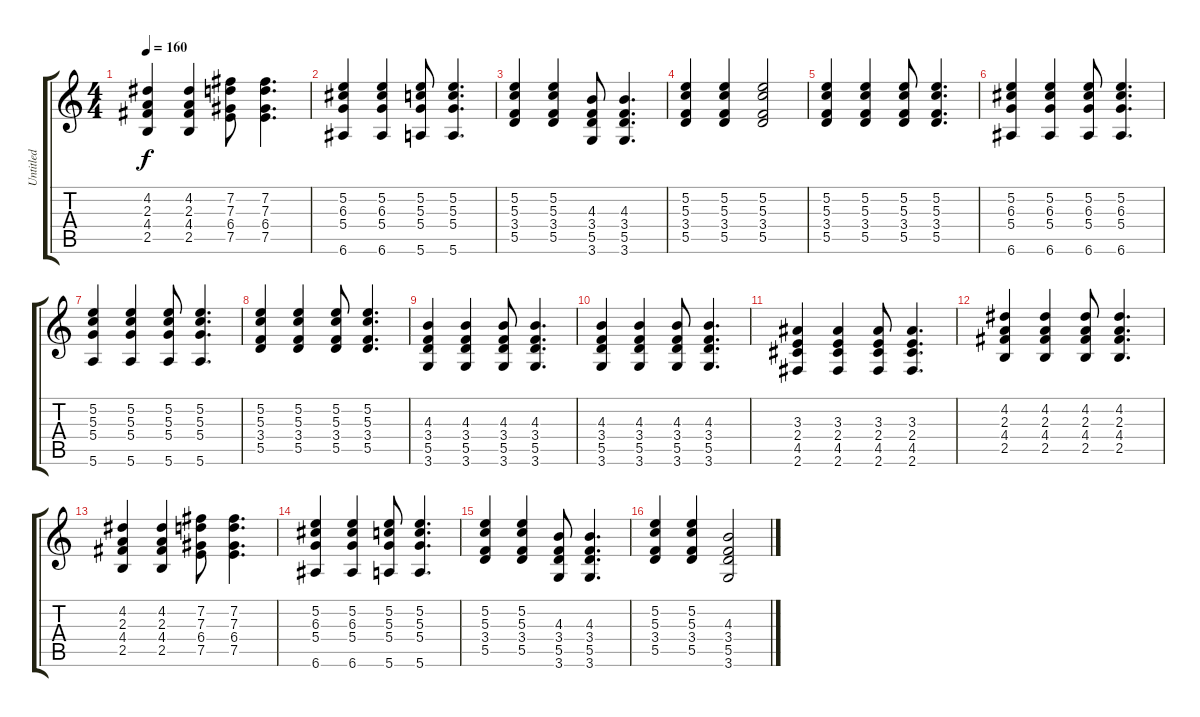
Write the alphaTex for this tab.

\track ("Untitled" "Untitled") {instrument acousticguitarnylon}
\staff {score tabs}
\tuning (E4 B3 G3 D3 A2 E2) {hide}
\ts (4 4)
\tempo 160
\clef g2
\ks c
(4.2 2.3 4.4 2.5).4{dy f} (4.2 2.3 4.4 2.5).4 (7.2 7.3 6.4 7.5).8 (7.2 7.3 6.4 7.5).4{d} |
(5.2 6.3 5.4 6.6).4 (5.2 6.3 5.4 6.6).4 (5.2 5.3 5.4 5.6).8 (5.2 5.3 5.4 5.6).4{d} |
(5.2 5.3 3.4 5.5).4 (5.2 5.3 3.4 5.5).4 (4.3 3.4 5.5 3.6).8 (4.3 3.4 5.5 3.6).4{d} |
(5.2 5.3 3.4 5.5).4 (5.2 5.3 3.4 5.5).4 (5.2 5.3 3.4 5.5).2 |
(5.2 5.3 3.4 5.5).4 (5.2 5.3 3.4 5.5).4 (5.2 5.3 3.4 5.5).8 (5.2 5.3 3.4 5.5).4{d} |
(5.2 6.3 5.4 6.6).4 (5.2 6.3 5.4 6.6).4 (5.2 6.3 5.4 6.6).8 (5.2 6.3 5.4 6.6).4{d} |
(5.2 5.3 5.4 5.6).4 (5.2 5.3 5.4 5.6).4 (5.2 5.3 5.4 5.6).8 (5.2 5.3 5.4 5.6).4{d} |
(5.2 5.3 3.4 5.5).4 (5.2 5.3 3.4 5.5).4 (5.2 5.3 3.4 5.5).8 (5.2 5.3 3.4 5.5).4{d} |
(4.3 3.4 5.5 3.6).4 (4.3 3.4 5.5 3.6).4 (4.3 3.4 5.5 3.6).8 (4.3 3.4 5.5 3.6).4{d} |
(4.3 3.4 5.5 3.6).4 (4.3 3.4 5.5 3.6).4 (4.3 3.4 5.5 3.6).8 (4.3 3.4 5.5 3.6).4{d} |
(3.3 2.4 4.5 2.6).4 (3.3 2.4 4.5 2.6).4 (3.3 2.4 4.5 2.6).8 (3.3 2.4 4.5 2.6).4{d} |
(4.2 2.3 4.4 2.5).4 (4.2 2.3 4.4 2.5).4 (4.2 2.3 4.4 2.5).8 (4.2 2.3 4.4 2.5).4{d} |
(4.2 2.3 4.4 2.5).4 (4.2 2.3 4.4 2.5).4 (7.2 7.3 6.4 7.5).8 (7.2 7.3 6.4 7.5).4{d} |
(5.2 6.3 5.4 6.6).4 (5.2 6.3 5.4 6.6).4 (5.2 5.3 5.4 5.6).8 (5.2 5.3 5.4 5.6).4{d} |
(5.2 5.3 3.4 5.5).4 (5.2 5.3 3.4 5.5).4 (4.3 3.4 5.5 3.6).8 (4.3 3.4 5.5 3.6).4{d} |
(5.2 5.3 3.4 5.5).4 (5.2 5.3 3.4 5.5).4 (4.3 3.4 5.5 3.6).2
